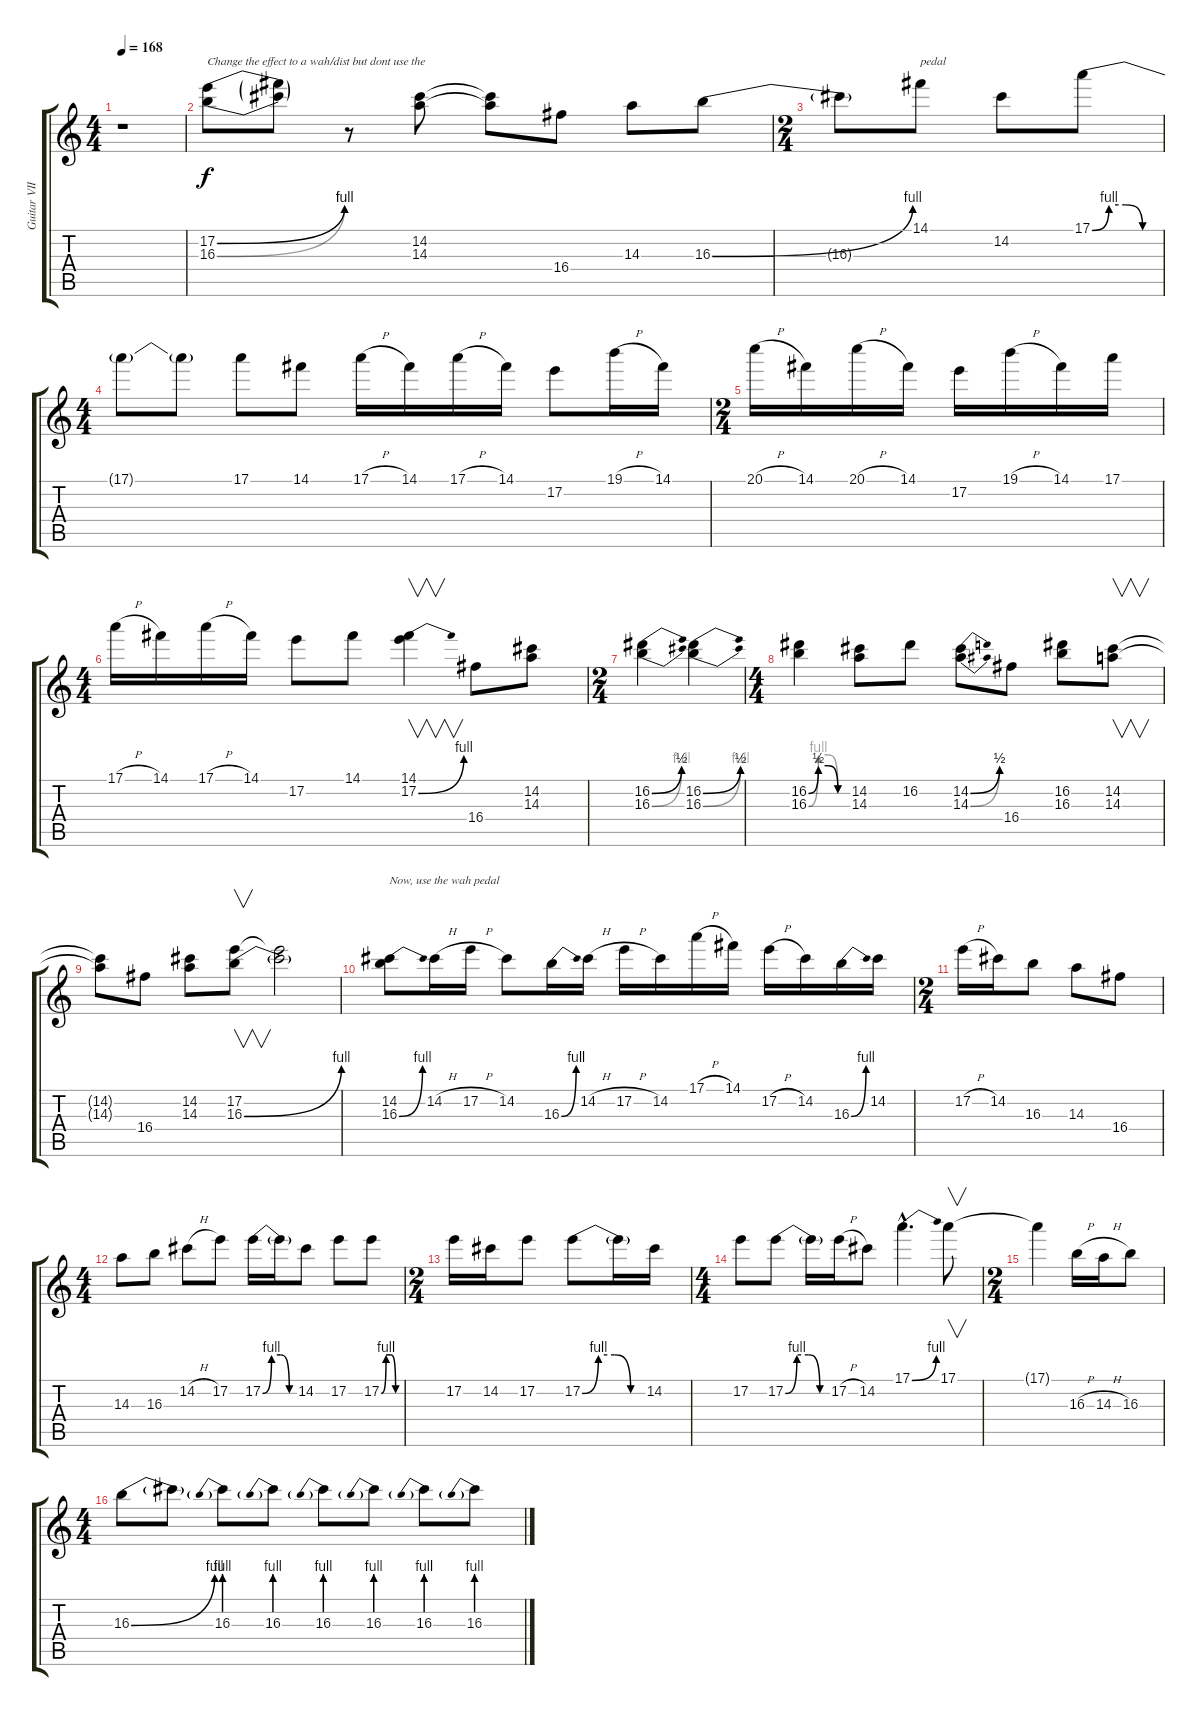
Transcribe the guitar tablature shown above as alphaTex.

\track ("Guitar VII Solo/Dist" "Guitar VII") {instrument distortionguitar}
\staff {score tabs}
\tuning (E4 B3 G3 D3 A2 E2) {hide}
\ts (4 4)
\tempo 168
\clef g2
\ks c
r.1{dy f} |
(17.2{be (bend 0 0 60 4)} 16.3{be (bend 0 0 60 4)}).8{txt "Change the effect to a wah/dist but dont use the"} (17.2{t} 16.3{t}).8 r.8 (14.2 14.3).8 (14.2{t} 14.3{t}).8 16.4.8 14.3.8 16.3{be (bend 0 0 60 4)}.8 |
\ts (2 4)
16.3{t}.8 14.1.8{txt "pedal"} 14.2.8 17.1{be (custom 0 0 15 4 30 4 45 0 60 0)}.8 |
\ts (4 4)
17.1{t}.8 17.1{t}.8 17.1.8 14.1.8 17.1{h}.16 14.1.16 17.1{h}.16 14.1.16 17.2.8 19.1{h}.16 14.1.16 |
\ts (2 4)
20.1{h}.16 14.1.16 20.1{h}.16 14.1.16 17.2.16 19.1{h}.16 14.1.16 17.1.16 |
\ts (4 4)
17.1{h}.16 14.1.16 17.1{h}.16 14.1.16 17.2.8 14.1.8 (14.1 17.2{be (bend 0 0 60 4)}).4{v} 16.4.8 (14.2 14.3).8 |
\ts (2 4)
(16.2{be (bend 0 0 60 2)} 16.3{be (bend 0 0 60 4)}).4 (16.2{be (bend 0 0 60 2)} 16.3{be (bend 0 0 60 4)}).4 |
\ts (4 4)
(16.2{be (custom 0 0 15 2 30 2 45 0 60 0)} 16.3{be (custom 0 0 15 4 30 4 45 0 60 0)}).4 (14.2 14.3).8 16.2.8 (14.2{be (bend 0 0 60 2)} 14.3{be (bend 0 0 60 2)}).8 16.4.8 (16.2 16.3).8 (14.2 14.3).8{v} |
(14.2{t} 14.3{t}).8 16.4.8 (14.2 14.3).8 (17.2 16.3{be (bend 0 0 60 4)}).8{v} (17.2{t} 16.3{t}).2 |
(14.2 16.3{be (bend 0 0 60 4)}).8{txt "Now, use the wah pedal"} 14.2{h}.16 17.2{h}.16 14.2.8 16.3{be (bend 0 0 60 4)}.16 14.2{h}.16 17.2{h}.16 14.2.16 17.1{h}.16 14.1.16 17.2{h}.16 14.2.16 16.3{be (bend 0 0 60 4)}.16 14.2.16 |
\ts (2 4)
17.2{h}.16 14.2.16 16.3.8 14.3.8 16.4.8 |
\ts (4 4)
14.3.8 16.3.8 14.2{h}.8 17.2.8 17.2{be (custom 0 0 15 4 30 4 45 0 60 0)}.16 17.2{t}.16 14.2.8 17.2.8 17.2{be (custom 0 0 15 4 30 4 45 0 60 0)}.8 |
\ts (2 4)
17.2.16 14.2.16 17.2.8 17.2{be (custom 0 0 15 4 30 4 45 0 60 0)}.8 17.2{t}.16 14.2.16 |
\ts (4 4)
17.2.8 17.2{be (custom 0 0 15 4 30 4 45 0 60 0)}.8 17.2{t}.16 17.2{h}.16 14.2.8 17.1{be (bend 0 0 60 4) hac}.4{d} 17.1.8{v} |
\ts (2 4)
17.1{t}.4 16.3{h}.16 14.3{h}.16 16.3.8 |
\ts (4 4)
16.3{be (bend 0 0 60 4)}.8 16.3{t}.8 16.3{be (prebend 0 4 60 4)}.8 16.3{be (prebend 0 4 60 4)}.8 16.3{be (prebend 0 4 60 4)}.8 16.3{be (prebend 0 4 60 4)}.8 16.3{be (prebend 0 4 60 4)}.8 16.3{be (prebend 0 4 60 4)}.8
